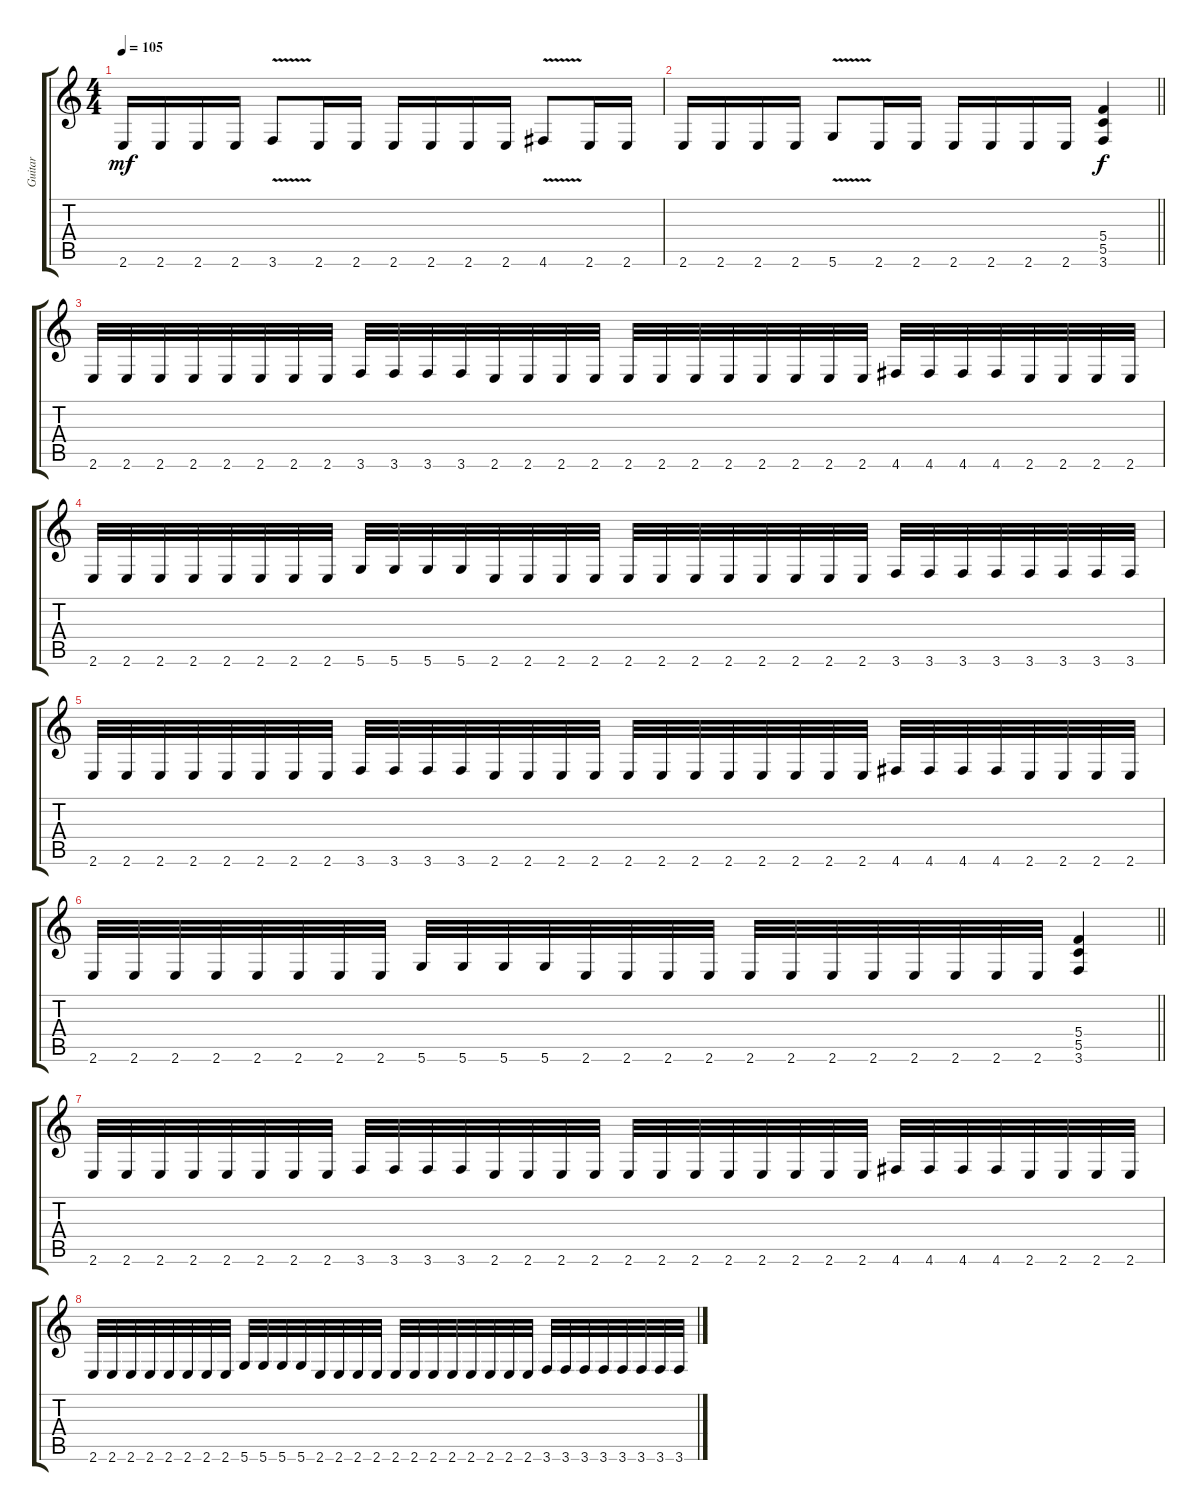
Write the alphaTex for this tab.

\track ("Guitar" "Guitar") {instrument overdrivenguitar}
\staff {score tabs}
\tuning (D4 A3 F3 C3 G2 D2) {hide}
\ts (4 4)
\tempo 105
\clef g2
\ks c
2.6.16{dy mf} 2.6.16 2.6.16 2.6.16 3.6{v}.8 2.6.16 2.6.16 2.6.16 2.6.16 2.6.16 2.6.16 4.6{v}.8 2.6.16 2.6.16 |
\barLineRight lightlight
2.6.16 2.6.16 2.6.16 2.6.16 5.6{v}.8 2.6.16 2.6.16 2.6.16 2.6.16 2.6.16 2.6.16 (5.4 5.5 3.6).4{dy f} |
\section ("" "")
2.6.32 2.6.32 2.6.32 2.6.32 2.6.32 2.6.32 2.6.32 2.6.32 3.6.32 3.6.32 3.6.32 3.6.32 2.6.32 2.6.32 2.6.32 2.6.32 2.6.32 2.6.32 2.6.32 2.6.32 2.6.32 2.6.32 2.6.32 2.6.32 4.6.32 4.6.32 4.6.32 4.6.32 2.6.32 2.6.32 2.6.32 2.6.32 |
2.6.32 2.6.32 2.6.32 2.6.32 2.6.32 2.6.32 2.6.32 2.6.32 5.6.32 5.6.32 5.6.32 5.6.32 2.6.32 2.6.32 2.6.32 2.6.32 2.6.32 2.6.32 2.6.32 2.6.32 2.6.32 2.6.32 2.6.32 2.6.32 3.6.32 3.6.32 3.6.32 3.6.32 3.6.32 3.6.32 3.6.32 3.6.32 |
2.6.32 2.6.32 2.6.32 2.6.32 2.6.32 2.6.32 2.6.32 2.6.32 3.6.32 3.6.32 3.6.32 3.6.32 2.6.32 2.6.32 2.6.32 2.6.32 2.6.32 2.6.32 2.6.32 2.6.32 2.6.32 2.6.32 2.6.32 2.6.32 4.6.32 4.6.32 4.6.32 4.6.32 2.6.32 2.6.32 2.6.32 2.6.32 |
\barLineRight lightlight
2.6.32 2.6.32 2.6.32 2.6.32 2.6.32 2.6.32 2.6.32 2.6.32 5.6.32 5.6.32 5.6.32 5.6.32 2.6.32 2.6.32 2.6.32 2.6.32 2.6.32 2.6.32 2.6.32 2.6.32 2.6.32 2.6.32 2.6.32 2.6.32 (5.4 5.5 3.6).4 |
\section ("" "")
2.6.32 2.6.32 2.6.32 2.6.32 2.6.32 2.6.32 2.6.32 2.6.32 3.6.32 3.6.32 3.6.32 3.6.32 2.6.32 2.6.32 2.6.32 2.6.32 2.6.32 2.6.32 2.6.32 2.6.32 2.6.32 2.6.32 2.6.32 2.6.32 4.6.32 4.6.32 4.6.32 4.6.32 2.6.32 2.6.32 2.6.32 2.6.32 |
2.6.32 2.6.32 2.6.32 2.6.32 2.6.32 2.6.32 2.6.32 2.6.32 5.6.32 5.6.32 5.6.32 5.6.32 2.6.32 2.6.32 2.6.32 2.6.32 2.6.32 2.6.32 2.6.32 2.6.32 2.6.32 2.6.32 2.6.32 2.6.32 3.6.32 3.6.32 3.6.32 3.6.32 3.6.32 3.6.32 3.6.32 3.6.32
